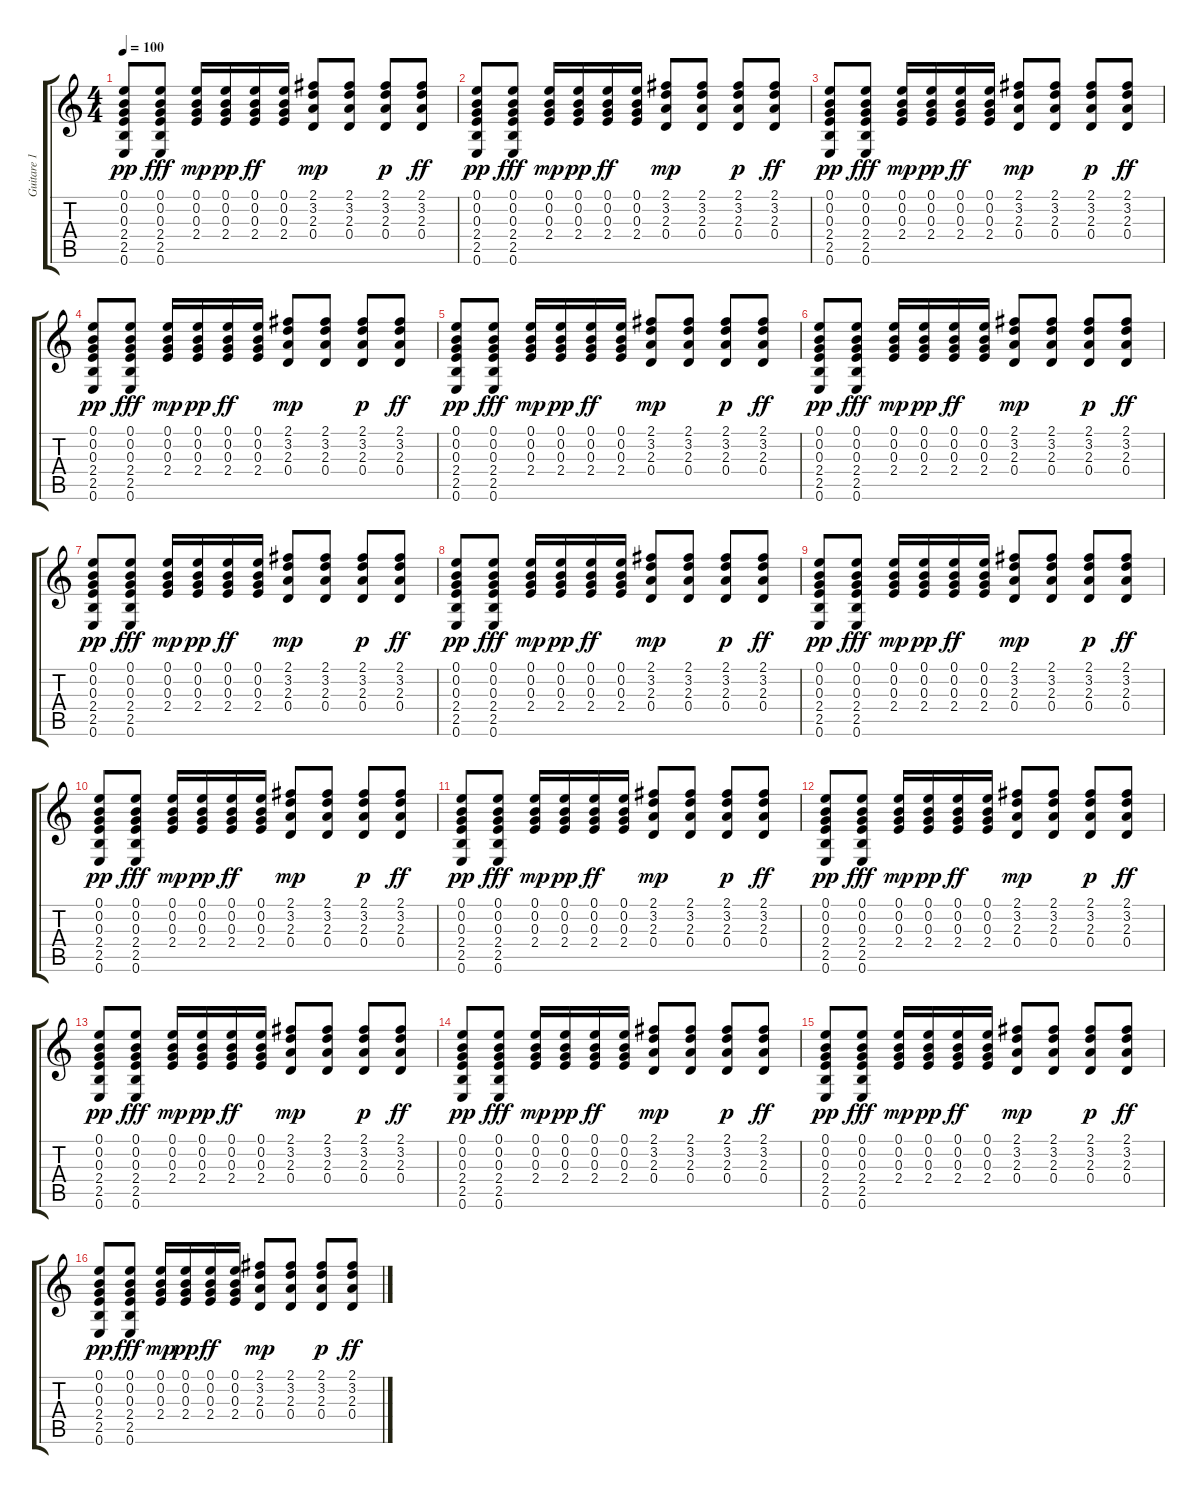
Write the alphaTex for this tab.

\track ("Guitare 1" "Guitare 1") {instrument acousticguitarsteel}
\staff {score tabs}
\tuning (E4 B3 G3 D3 A2 E2) {hide}
\ts (4 4)
\tempo 100
\clef g2
\ks c
(0.1 0.2 0.3 2.4 2.5 0.6).8{dy pp} (0.1 0.2 0.3 2.4 2.5 0.6).8{dy fff} (0.1 0.2 0.3 2.4).16{dy mp} (0.1 0.2 0.3 2.4).16{dy pp} (0.1 0.2 0.3 2.4).16{dy ff} (0.1 0.2 0.3 2.4).16 (2.1 3.2 2.3 0.4).8{dy mp} (2.1 3.2 2.3 0.4).8 (2.1 3.2 2.3 0.4).8{dy p} (2.1 3.2 2.3 0.4).8{dy ff} |
(0.1 0.2 0.3 2.4 2.5 0.6).8{dy pp} (0.1 0.2 0.3 2.4 2.5 0.6).8{dy fff} (0.1 0.2 0.3 2.4).16{dy mp} (0.1 0.2 0.3 2.4).16{dy pp} (0.1 0.2 0.3 2.4).16{dy ff} (0.1 0.2 0.3 2.4).16 (2.1 3.2 2.3 0.4).8{dy mp} (2.1 3.2 2.3 0.4).8 (2.1 3.2 2.3 0.4).8{dy p} (2.1 3.2 2.3 0.4).8{dy ff} |
(0.1 0.2 0.3 2.4 2.5 0.6).8{dy pp} (0.1 0.2 0.3 2.4 2.5 0.6).8{dy fff} (0.1 0.2 0.3 2.4).16{dy mp} (0.1 0.2 0.3 2.4).16{dy pp} (0.1 0.2 0.3 2.4).16{dy ff} (0.1 0.2 0.3 2.4).16 (2.1 3.2 2.3 0.4).8{dy mp} (2.1 3.2 2.3 0.4).8 (2.1 3.2 2.3 0.4).8{dy p} (2.1 3.2 2.3 0.4).8{dy ff} |
(0.1 0.2 0.3 2.4 2.5 0.6).8{dy pp} (0.1 0.2 0.3 2.4 2.5 0.6).8{dy fff} (0.1 0.2 0.3 2.4).16{dy mp} (0.1 0.2 0.3 2.4).16{dy pp} (0.1 0.2 0.3 2.4).16{dy ff} (0.1 0.2 0.3 2.4).16 (2.1 3.2 2.3 0.4).8{dy mp} (2.1 3.2 2.3 0.4).8 (2.1 3.2 2.3 0.4).8{dy p} (2.1 3.2 2.3 0.4).8{dy ff} |
(0.1 0.2 0.3 2.4 2.5 0.6).8{dy pp} (0.1 0.2 0.3 2.4 2.5 0.6).8{dy fff} (0.1 0.2 0.3 2.4).16{dy mp} (0.1 0.2 0.3 2.4).16{dy pp} (0.1 0.2 0.3 2.4).16{dy ff} (0.1 0.2 0.3 2.4).16 (2.1 3.2 2.3 0.4).8{dy mp} (2.1 3.2 2.3 0.4).8 (2.1 3.2 2.3 0.4).8{dy p} (2.1 3.2 2.3 0.4).8{dy ff} |
(0.1 0.2 0.3 2.4 2.5 0.6).8{dy pp} (0.1 0.2 0.3 2.4 2.5 0.6).8{dy fff} (0.1 0.2 0.3 2.4).16{dy mp} (0.1 0.2 0.3 2.4).16{dy pp} (0.1 0.2 0.3 2.4).16{dy ff} (0.1 0.2 0.3 2.4).16 (2.1 3.2 2.3 0.4).8{dy mp} (2.1 3.2 2.3 0.4).8 (2.1 3.2 2.3 0.4).8{dy p} (2.1 3.2 2.3 0.4).8{dy ff} |
(0.1 0.2 0.3 2.4 2.5 0.6).8{dy pp} (0.1 0.2 0.3 2.4 2.5 0.6).8{dy fff} (0.1 0.2 0.3 2.4).16{dy mp} (0.1 0.2 0.3 2.4).16{dy pp} (0.1 0.2 0.3 2.4).16{dy ff} (0.1 0.2 0.3 2.4).16 (2.1 3.2 2.3 0.4).8{dy mp} (2.1 3.2 2.3 0.4).8 (2.1 3.2 2.3 0.4).8{dy p} (2.1 3.2 2.3 0.4).8{dy ff} |
(0.1 0.2 0.3 2.4 2.5 0.6).8{dy pp} (0.1 0.2 0.3 2.4 2.5 0.6).8{dy fff} (0.1 0.2 0.3 2.4).16{dy mp} (0.1 0.2 0.3 2.4).16{dy pp} (0.1 0.2 0.3 2.4).16{dy ff} (0.1 0.2 0.3 2.4).16 (2.1 3.2 2.3 0.4).8{dy mp} (2.1 3.2 2.3 0.4).8 (2.1 3.2 2.3 0.4).8{dy p} (2.1 3.2 2.3 0.4).8{dy ff} |
(0.1 0.2 0.3 2.4 2.5 0.6).8{dy pp} (0.1 0.2 0.3 2.4 2.5 0.6).8{dy fff} (0.1 0.2 0.3 2.4).16{dy mp} (0.1 0.2 0.3 2.4).16{dy pp} (0.1 0.2 0.3 2.4).16{dy ff} (0.1 0.2 0.3 2.4).16 (2.1 3.2 2.3 0.4).8{dy mp} (2.1 3.2 2.3 0.4).8 (2.1 3.2 2.3 0.4).8{dy p} (2.1 3.2 2.3 0.4).8{dy ff} |
(0.1 0.2 0.3 2.4 2.5 0.6).8{dy pp} (0.1 0.2 0.3 2.4 2.5 0.6).8{dy fff} (0.1 0.2 0.3 2.4).16{dy mp} (0.1 0.2 0.3 2.4).16{dy pp} (0.1 0.2 0.3 2.4).16{dy ff} (0.1 0.2 0.3 2.4).16 (2.1 3.2 2.3 0.4).8{dy mp} (2.1 3.2 2.3 0.4).8 (2.1 3.2 2.3 0.4).8{dy p} (2.1 3.2 2.3 0.4).8{dy ff} |
(0.1 0.2 0.3 2.4 2.5 0.6).8{dy pp} (0.1 0.2 0.3 2.4 2.5 0.6).8{dy fff} (0.1 0.2 0.3 2.4).16{dy mp} (0.1 0.2 0.3 2.4).16{dy pp} (0.1 0.2 0.3 2.4).16{dy ff} (0.1 0.2 0.3 2.4).16 (2.1 3.2 2.3 0.4).8{dy mp} (2.1 3.2 2.3 0.4).8 (2.1 3.2 2.3 0.4).8{dy p} (2.1 3.2 2.3 0.4).8{dy ff} |
(0.1 0.2 0.3 2.4 2.5 0.6).8{dy pp} (0.1 0.2 0.3 2.4 2.5 0.6).8{dy fff} (0.1 0.2 0.3 2.4).16{dy mp} (0.1 0.2 0.3 2.4).16{dy pp} (0.1 0.2 0.3 2.4).16{dy ff} (0.1 0.2 0.3 2.4).16 (2.1 3.2 2.3 0.4).8{dy mp} (2.1 3.2 2.3 0.4).8 (2.1 3.2 2.3 0.4).8{dy p} (2.1 3.2 2.3 0.4).8{dy ff} |
(0.1 0.2 0.3 2.4 2.5 0.6).8{dy pp} (0.1 0.2 0.3 2.4 2.5 0.6).8{dy fff} (0.1 0.2 0.3 2.4).16{dy mp} (0.1 0.2 0.3 2.4).16{dy pp} (0.1 0.2 0.3 2.4).16{dy ff} (0.1 0.2 0.3 2.4).16 (2.1 3.2 2.3 0.4).8{dy mp} (2.1 3.2 2.3 0.4).8 (2.1 3.2 2.3 0.4).8{dy p} (2.1 3.2 2.3 0.4).8{dy ff} |
(0.1 0.2 0.3 2.4 2.5 0.6).8{dy pp} (0.1 0.2 0.3 2.4 2.5 0.6).8{dy fff} (0.1 0.2 0.3 2.4).16{dy mp} (0.1 0.2 0.3 2.4).16{dy pp} (0.1 0.2 0.3 2.4).16{dy ff} (0.1 0.2 0.3 2.4).16 (2.1 3.2 2.3 0.4).8{dy mp} (2.1 3.2 2.3 0.4).8 (2.1 3.2 2.3 0.4).8{dy p} (2.1 3.2 2.3 0.4).8{dy ff} |
(0.1 0.2 0.3 2.4 2.5 0.6).8{dy pp} (0.1 0.2 0.3 2.4 2.5 0.6).8{dy fff} (0.1 0.2 0.3 2.4).16{dy mp} (0.1 0.2 0.3 2.4).16{dy pp} (0.1 0.2 0.3 2.4).16{dy ff} (0.1 0.2 0.3 2.4).16 (2.1 3.2 2.3 0.4).8{dy mp} (2.1 3.2 2.3 0.4).8 (2.1 3.2 2.3 0.4).8{dy p} (2.1 3.2 2.3 0.4).8{dy ff} |
(0.1 0.2 0.3 2.4 2.5 0.6).8{dy pp} (0.1 0.2 0.3 2.4 2.5 0.6).8{dy fff} (0.1 0.2 0.3 2.4).16{dy mp} (0.1 0.2 0.3 2.4).16{dy pp} (0.1 0.2 0.3 2.4).16{dy ff} (0.1 0.2 0.3 2.4).16 (2.1 3.2 2.3 0.4).8{dy mp} (2.1 3.2 2.3 0.4).8 (2.1 3.2 2.3 0.4).8{dy p} (2.1 3.2 2.3 0.4).8{dy ff}
